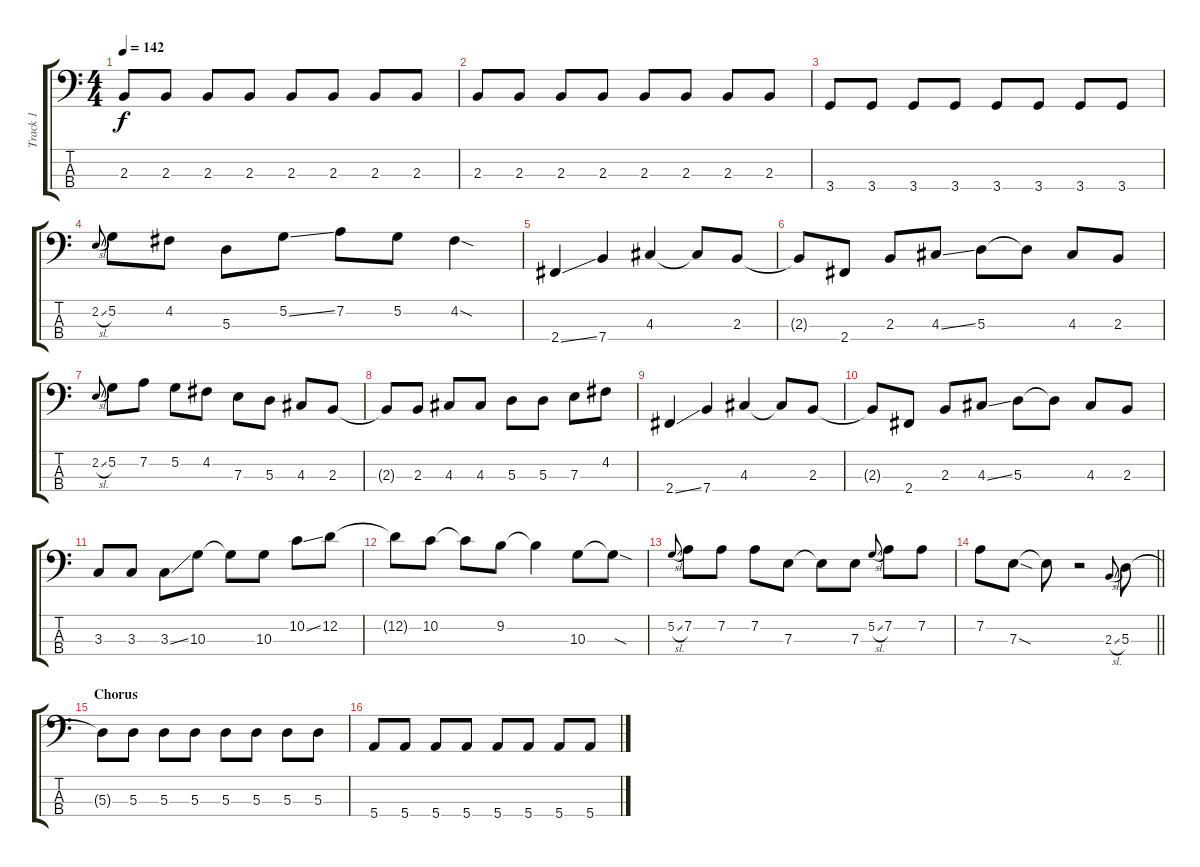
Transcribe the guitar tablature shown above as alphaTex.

\track ("Track 1" "Track 1") {instrument electricbasspick}
\staff {score tabs}
\tuning (G2 D2 A1 E1) {hide}
\ts (4 4)
\tempo 142
\clef f4
\ks c
2.3.8{dy f} 2.3.8 2.3.8 2.3.8 2.3.8 2.3.8 2.3.8 2.3.8 |
2.3.8 2.3.8 2.3.8 2.3.8 2.3.8 2.3.8 2.3.8 2.3.8 |
3.4.8 3.4.8 3.4.8 3.4.8 3.4.8 3.4.8 3.4.8 3.4.8 |
2.2{sl}.8{gr onbeat} 5.2.8 4.2.8 5.3.8 5.2{ss}.8 7.2.8 5.2.8 4.2{sod}.4 |
2.4{ss}.4 7.4.4 4.3.4 4.3{t}.8 2.3.8 |
2.3{t}.8 2.4.8 2.3.8 4.3{ss}.8 5.3.8 5.3{t}.8 4.3.8 2.3.8 |
2.2{sl}.8{gr onbeat} 5.2.8 7.2.8 5.2.8 4.2.8 7.3.8 5.3.8 4.3.8 2.3.8 |
2.3{t}.8 2.3.8 4.3.8 4.3.8 5.3.8 5.3.8 7.3.8 4.2.8 |
2.4{ss}.4 7.4.4 4.3.4 4.3{t}.8 2.3.8 |
2.3{t}.8 2.4.8 2.3.8 4.3{ss}.8 5.3.8 5.3{t}.8 4.3.8 2.3.8 |
3.3.8 3.3.8 3.3{ss}.8 10.3.8 10.3{t}.8 10.3.8 10.2{ss}.8 12.2.8 |
12.2{t}.8 10.2.8 10.2{t}.8 9.2.8 9.2{t}.4 10.3.8 10.3{sod t}.8 |
5.2{sl}.8{gr onbeat} 7.2.8 7.2.8 7.2.8 7.3.8 7.3{t}.8 7.3.8 5.2{sl}.8{gr onbeat} 7.2.8 7.2.8 |
\barLineRight lightlight
7.2.8 7.3{sod}.8 7.3{t}.8 r.2 2.3{sl}.8{gr onbeat} 5.3.8 |
\section ("" "Chorus")
5.3{t}.8 5.3.8 5.3.8 5.3.8 5.3.8 5.3.8 5.3.8 5.3.8 |
5.4.8 5.4.8 5.4.8 5.4.8 5.4.8 5.4.8 5.4.8 5.4.8
